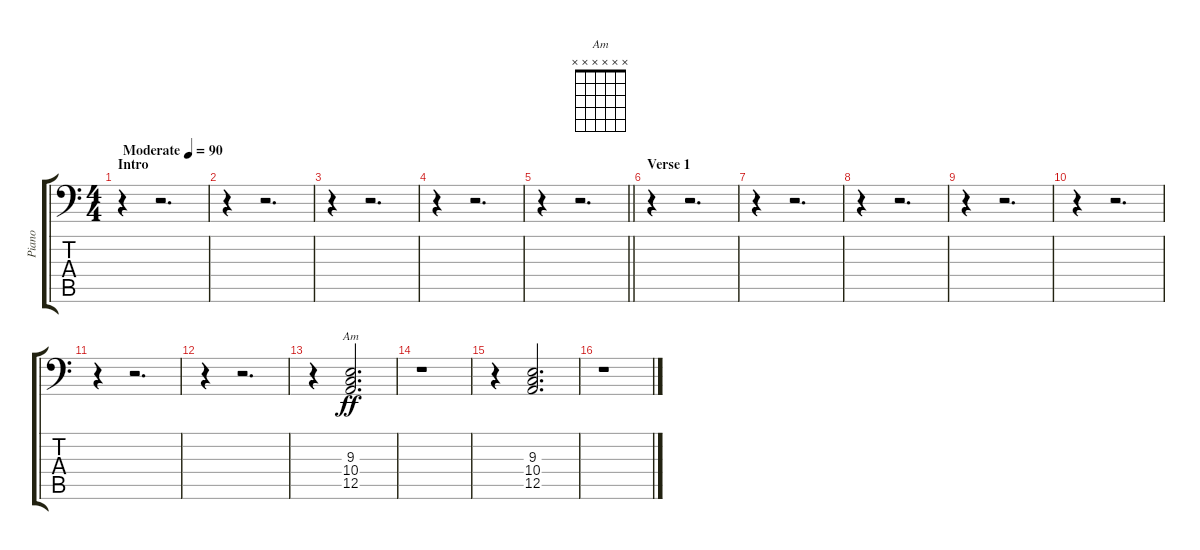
\track ("Piano" "Piano") {instrument acousticgrandpiano}
\staff {score tabs}
\tuning (E3 B2 G2 D2 A1 C1) {hide}
\chord ("Am" x x x x x x)
\ts (4 4)
\section ("" "Intro")
\tempo (90 "Moderate")
\clef f4
\ks c
r.4{dy ff instrument acousticgrandpiano} r.2{d} |
r.4 r.2{d} |
r.4 r.2{d} |
r.4 r.2{d} |
\barLineRight lightlight
r.4 r.2{d} |
\section ("" "Verse 1")
r.4 r.2{d} |
r.4 r.2{d} |
r.4 r.2{d} |
r.4 r.2{d} |
r.4 r.2{d} |
r.4 r.2{d} |
r.4 r.2{d} |
r.4 (9.3 10.4 12.5).2{d ch "Am"} |
r.1 |
r.4 (9.3 10.4 12.5).2{d} |
r.1
